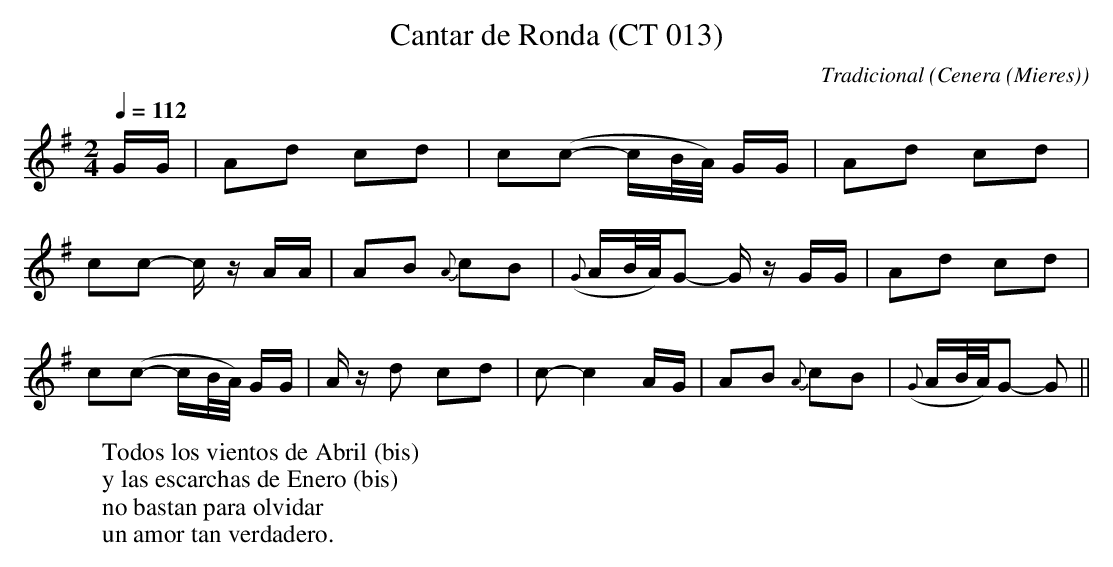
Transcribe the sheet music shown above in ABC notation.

X:1
T:Cantar de Ronda (CT 013)
C:Tradicional
O:Cenera (Mieres)
M:2/4
L:1/8
Q:1/4=112
K:G
G/2G/2|Ad cd|c(c- c/2B/4A/4) G/2G/2|Ad cd|
cc- c/2z/2 A/2A/2|AB {A}cB|({G}A/2B/4A/4)G- G/2z/2 G/2G/2|Ad cd|
c(c- c/2B/4A/4) G/2G/2|A/2 z/2 d cd|c-c2 A/2G/2|AB {A}cB|({G}A/2B/4A/4)G- G||
W:Todos los vientos de Abril (bis)
W:y las escarchas de Enero (bis)
W:no bastan para olvidar
W:un amor tan verdadero.
W:
